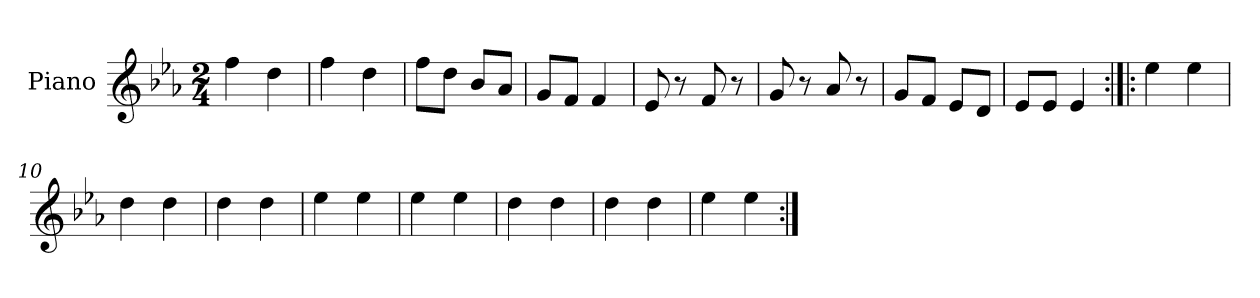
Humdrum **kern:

**kern
*part1
*staff1
*I"Piano
*I'Pno.
*clefG2
*k[b-e-a-]
*M2/4
=1
4ff\
4dd\
=2
4ff\
4dd\
=3
8ff\L
8dd\J
8b-/L
8a-/J
=4
8g/L
8f/J
4f/
=5
8e-/
8r
8f/
8r
=6
8g/
8r
8a-/
8r
=7
8g/L
8f/J
8e-/L
8d/J
=8
8e-/L
8e-/J
4e-/
=9:|!|:
4ee-\
4ee-\
=10
4dd\
4dd\
=11
4dd\
4dd\
=12
4ee-\
4ee-\
=13
4ee-\
4ee-\
=14
4dd\
4dd\
=15
4dd\
4dd\
=16
4ee-\
4ee-\
=:|!
*-
